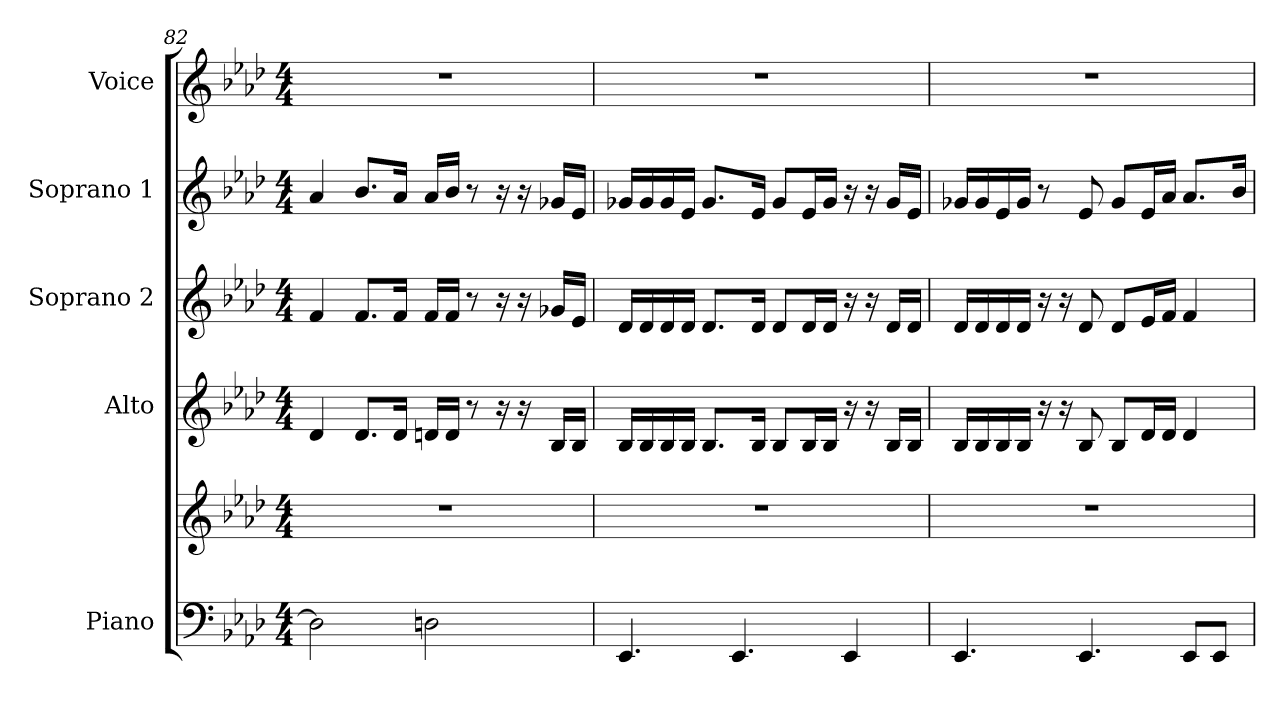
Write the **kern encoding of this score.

**kern	**kern	**kern	**kern	**kern	**kern
*part5	*part5	*part4	*part3	*part2	*part1
*staff6	*staff5	*staff4	*staff3	*staff2	*staff1
*I"Piano	*	*I"Alto	*I"Soprano 2	*I"Soprano 1	*I"Voice
*I'Pno.	*	*I'A.	*I'S2	*I'S1	*I'Vo.
*clefF4	*clefG2	*clefG2	*clefG2	*clefG2	*clefG2
*k[b-e-a-d-]	*k[b-e-a-d-]	*k[b-e-a-d-]	*k[b-e-a-d-]	*k[b-e-a-d-]	*k[b-e-a-d-]
*A-:	*A-:	*A-:	*A-:	*A-:	*A-:
*M4/4	*M4/4	*M4/4	*M4/4	*M4/4	*M4/4
=82	=82	=82	=82	=82	=82
2D-i\]	1r	4d-i/	4fi/	4a-i/	1r
.	.	8.d-i/L	8.fi/L	8.b-i/L	.
.	.	16d-i/Jk	16fi/Jk	16a-i/Jk	.
2Dni\	.	16dni/LL	16fi/LL	16a-i/LL	.
.	.	16di/JJ	16fi/JJ	16b-i/JJ	.
.	.	8r	8r	8r	.
.	.	16r	16r	16r	.
.	.	16r	16r	16r	.
.	.	16B-i/LL	16g-Xi/LL	16g-Xi/LL	.
.	.	16B-i/JJ	16e-i/JJ	16e-i/JJ	.
!!LO:PB:g=z
=83	=83	=83	=83	=83	=83
4.EE-i/	1r	16B-i/LL	16d-i/LL	16g-Xi/LL	1r
.	.	16B-i/	16d-i/	16g-i/	.
.	.	16B-i/	16d-i/	16g-i/	.
.	.	16B-i/JJ	16d-i/JJ	16e-i/JJ	.
.	.	8.B-i/L	8.d-i/L	8.g-i/L	.
4.EE-i/	.	.	.	.	.
.	.	16B-i/Jk	16d-i/Jk	16e-i/Jk	.
.	.	8B-i/L	8d-i/L	8g-i/L	.
.	.	16B-i/L	16d-i/L	16e-i/L	.
.	.	16B-i/JJ	16d-i/JJ	16g-i/JJ	.
4EE-i/	.	16r	16r	16r	.
.	.	16r	16r	16r	.
.	.	16B-i/LL	16d-i/LL	16g-i/LL	.
.	.	16B-i/JJ	16d-i/JJ	16e-i/JJ	.
=84	=84	=84	=84	=84	=84
4.EE-i/	1r	16B-i/LL	16d-i/LL	16g-Xi/LL	1r
.	.	16B-i/	16d-i/	16g-i/	.
.	.	16B-i/	16d-i/	16e-i/	.
.	.	16B-i/JJ	16d-i/JJ	16g-i/JJ	.
.	.	16r	16r	8r	.
.	.	16r	16r	.	.
4.EE-i/	.	8B-i/	8d-i/	8e-i/	.
.	.	8B-i/L	8d-i/L	8g-i/L	.
.	.	16d-i/L	16e-i/L	16e-i/L	.
.	.	16d-i/JJ	16fi/JJ	16a-i/JJ	.
8EE-i/L	.	4d-i/	4fi/	8.a-i/L	.
8EE-i/J	.	.	.	.	.
.	.	.	.	16b-i/Jk	.
=	=	=	=	=	=
*-	*-	*-	*-	*-	*-
